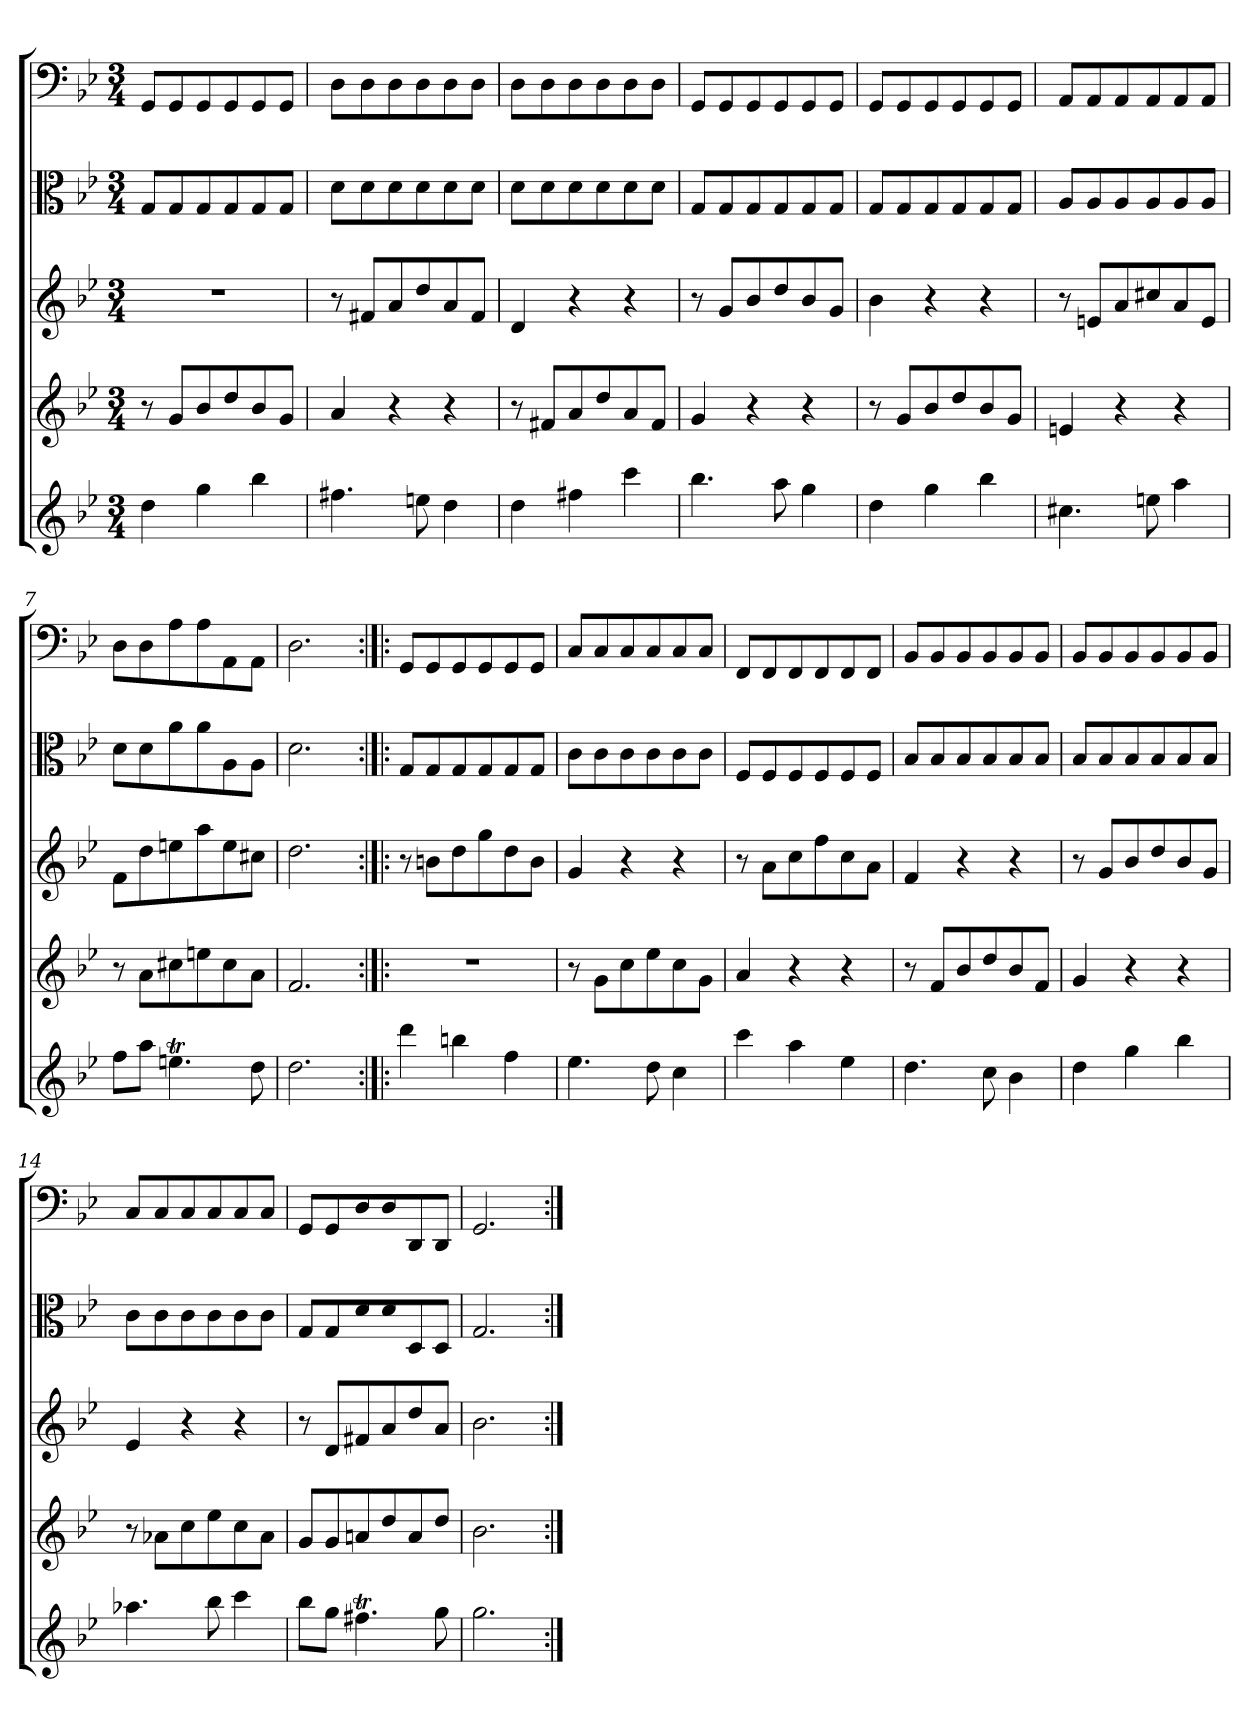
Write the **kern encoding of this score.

**kern	**kern	**kern	**kern	**kern
*part5	*part4	*part3	*part2	*part1
*staff5	*staff4	*staff3	*staff2	*staff1
*clefG2	*clefG2	*clefG2	*clefC3	*clefF4
*k[b-e-]	*k[b-e-]	*k[b-e-]	*k[b-e-]	*k[b-e-]
*g:	*g:	*g:	*g:	*g:
*M3/4	*M3/4	*M3/4	*M3/4	*M3/4
=1	=1	=1	=1	=1
4dd\	8r	2.r	8G/L	8GG/L
.	8g/L	.	8G/	8GG/
4gg\	8b-/	.	8G/	8GG/
.	8dd/	.	8G/	8GG/
4bb-\	8b-/	.	8G/	8GG/
.	8g/J	.	8G/J	8GG/J
=2	=2	=2	=2	=2
4.ff#X\	4a/	8r	8d\L	8D\L
.	.	8f#X/L	8d\	8D\
.	4r	8a/	8d\	8D\
8een\	.	8dd/	8d\	8D\
4dd\	4r	8a/	8d\	8D\
.	.	8f#/J	8d\J	8D\J
=3	=3	=3	=3	=3
4dd\	8r	4d/	8d\L	8D\L
.	8f#X/L	.	8d\	8D\
4ff#X\	8a/	4r	8d\	8D\
.	8dd/	.	8d\	8D\
4ccc\	8a/	4r	8d\	8D\
.	8f#/J	.	8d\J	8D\J
=4	=4	=4	=4	=4
4.bb-\	4g/	8r	8G/L	8GG/L
.	.	8g/L	8G/	8GG/
.	4r	8b-/	8G/	8GG/
8aa\	.	8dd/	8G/	8GG/
4gg\	4r	8b-/	8G/	8GG/
.	.	8g/J	8G/J	8GG/J
=5	=5	=5	=5	=5
4dd\	8r	4b-\	8G/L	8GG/L
.	8g/L	.	8G/	8GG/
4gg\	8b-/	4r	8G/	8GG/
.	8dd/	.	8G/	8GG/
4bb-\	8b-/	4r	8G/	8GG/
.	8g/J	.	8G/J	8GG/J
=6	=6	=6	=6	=6
4.cc#X\	4en/	8r	8A/L	8AA/L
.	.	8en/L	8A/	8AA/
.	4r	8a/	8A/	8AA/
8een\	.	8cc#X/	8A/	8AA/
4aa\	4r	8a/	8A/	8AA/
.	.	8e/J	8A/J	8AA/J
=7	=7	=7	=7	=7
8ff\L	8r	8f\L	8d\L	8D\L
8aa\J	8a\L	8dd\	8d\	8D\
4.eent\	8cc#X\	8een\	8a\	8A\
.	8een\	8aa\	8a\	8A\
.	8cc#\	8ee\	8A\	8AA\
8dd\	8a\J	8cc#X\J	8A\J	8AA\J
=8	=8	=8	=8	=8
2.dd\	2.f/	2.dd\	2.d\	2.D\
=9:|!|:	=9:|!|:	=9:|!|:	=9:|!|:	=9:|!|:
4ddd\	2.r	8r	8G/L	8GG/L
.	.	8bn\L	8G/	8GG/
4bbn\	.	8dd\	8G/	8GG/
.	.	8gg\	8G/	8GG/
4ff\	.	8dd\	8G/	8GG/
.	.	8b\J	8G/J	8GG/J
=10	=10	=10	=10	=10
4.ee-\	8r	4g/	8c\L	8C/L
.	8g\L	.	8c\	8C/
.	8cc\	4r	8c\	8C/
8dd\	8ee-\	.	8c\	8C/
4cc\	8cc\	4r	8c\	8C/
.	8g\J	.	8c\J	8C/J
=11	=11	=11	=11	=11
4ccc\	4a/	8r	8F/L	8FF/L
.	.	8a\L	8F/	8FF/
4aa\	4r	8cc\	8F/	8FF/
.	.	8ff\	8F/	8FF/
4ee-\	4r	8cc\	8F/	8FF/
.	.	8a\J	8F/J	8FF/J
=12	=12	=12	=12	=12
4.dd\	8r	4f/	8B-/L	8BB-/L
.	8f/L	.	8B-/	8BB-/
.	8b-/	4r	8B-/	8BB-/
8cc\	8dd/	.	8B-/	8BB-/
4b-\	8b-/	4r	8B-/	8BB-/
.	8f/J	.	8B-/J	8BB-/J
=13	=13	=13	=13	=13
4dd\	4g/	8r	8B-/L	8BB-/L
.	.	8g/L	8B-/	8BB-/
4gg\	4r	8b-/	8B-/	8BB-/
.	.	8dd/	8B-/	8BB-/
4bb-\	4r	8b-/	8B-/	8BB-/
.	.	8g/J	8B-/J	8BB-/J
=14	=14	=14	=14	=14
4.aa-X\	8r	4e-/	8c\L	8C/L
.	8a-X\L	.	8c\	8C/
.	8cc\	4r	8c\	8C/
8bb-\	8ee-\	.	8c\	8C/
4ccc\	8cc\	4r	8c\	8C/
.	8a-\J	.	8c\J	8C/J
=15	=15	=15	=15	=15
8bb-\L	8g/L	8r	8G/L	8GG/L
8gg\J	8g/	8d/L	8G/	8GG/
4.ff#Xt\	8an/	8f#X/	8d/	8D/
.	8dd/	8a/	8d/	8D/
.	8a/	8dd/	8D/	8DD/
8gg\	8dd/J	8a/J	8D/J	8DD/J
=16	=16	=16	=16	=16
2.gg\	2.b-\	2.b-\	2.G/	2.GG/
=:|!	=:|!	=:|!	=:|!	=:|!
*-	*-	*-	*-	*-
